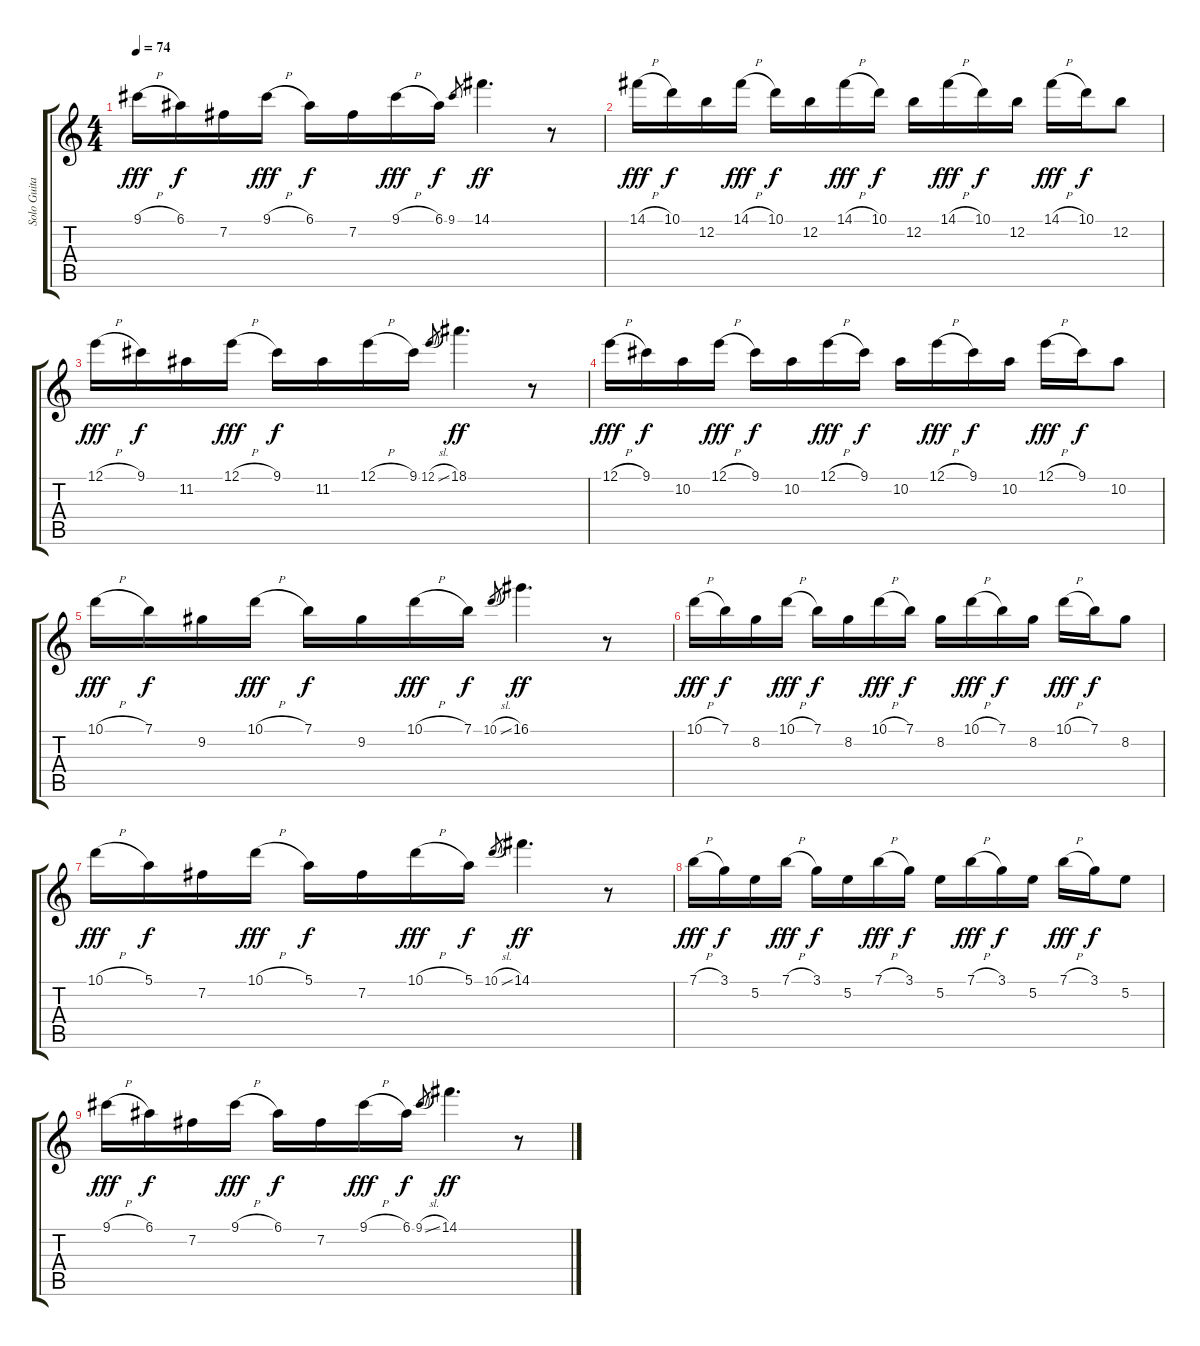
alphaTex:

\track ("Solo Guitar 1" "Solo Guita") {instrument overdrivenguitar}
\staff {score tabs}
\tuning (E4 B3 G3 D3 A2 E2) {hide}
\ts (4 4)
\tempo 74
\clef g2
\ks c
9.1{h}.16{dy fff} 6.1.16{dy f} 7.2.16 9.1{h}.16{dy fff} 6.1.16{dy f} 7.2.16 9.1{h}.16{dy fff} 6.1.16{dy f} 9.1.8{gr} 14.1.4{d dy ff} r.8 |
14.1{h}.16{dy fff volume 14} 10.1.16{dy f} 12.2.16 14.1{h}.16{dy fff} 10.1.16{dy f} 12.2.16 14.1{h}.16{dy fff} 10.1.16{dy f} 12.2.16 14.1{h}.16{dy fff} 10.1.16{dy f} 12.2.16 14.1{h}.16{dy fff} 10.1.16{dy f} 12.2.8 |
12.1{h}.16{dy fff} 9.1.16{dy f} 11.2.16 12.1{h}.16{dy fff} 9.1.16{dy f} 11.2.16 12.1{h}.16 9.1.16 12.1{sl}.8{gr} 18.1.4{d dy ff} r.8 |
12.1{h}.16{dy fff volume 8} 9.1.16{dy f} 10.2.16 12.1{h}.16{dy fff} 9.1.16{dy f} 10.2.16 12.1{h}.16{dy fff} 9.1.16{dy f} 10.2.16 12.1{h}.16{dy fff} 9.1.16{dy f} 10.2.16 12.1{h}.16{dy fff} 9.1.16{dy f} 10.2.8 |
10.1{h}.16{dy fff} 7.1.16{dy f} 9.2.16 10.1{h}.16{dy fff} 7.1.16{dy f} 9.2.16 10.1{h}.16{dy fff} 7.1.16{dy f} 10.1{sl}.8{gr} 16.1.4{d dy ff} r.8 |
10.1{h}.16{dy fff volume 4} 7.1.16{dy f} 8.2.16 10.1{h}.16{dy fff} 7.1.16{dy f} 8.2.16 10.1{h}.16{dy fff} 7.1.16{dy f} 8.2.16 10.1{h}.16{dy fff} 7.1.16{dy f} 8.2.16 10.1{h}.16{dy fff} 7.1.16{dy f} 8.2.8 |
10.1{h}.16{dy fff} 5.1.16{dy f} 7.2.16 10.1{h}.16{dy fff} 5.1.16{dy f} 7.2.16 10.1{h}.16{dy fff} 5.1.16{dy f} 10.1{sl}.8{gr} 14.1.4{d dy ff} r.8 |
7.1{h}.16{dy fff volume 0} 3.1.16{dy f} 5.2.16 7.1{h}.16{dy fff} 3.1.16{dy f} 5.2.16 7.1{h}.16{dy fff} 3.1.16{dy f} 5.2.16 7.1{h}.16{dy fff} 3.1.16{dy f} 5.2.16 7.1{h}.16{dy fff} 3.1.16{dy f} 5.2.8 |
9.1{h}.16{dy fff} 6.1.16{dy f} 7.2.16 9.1{h}.16{dy fff} 6.1.16{dy f} 7.2.16 9.1{h}.16{dy fff} 6.1.16{dy f} 9.1{sl}.8{gr} 14.1.4{d dy ff} r.8
